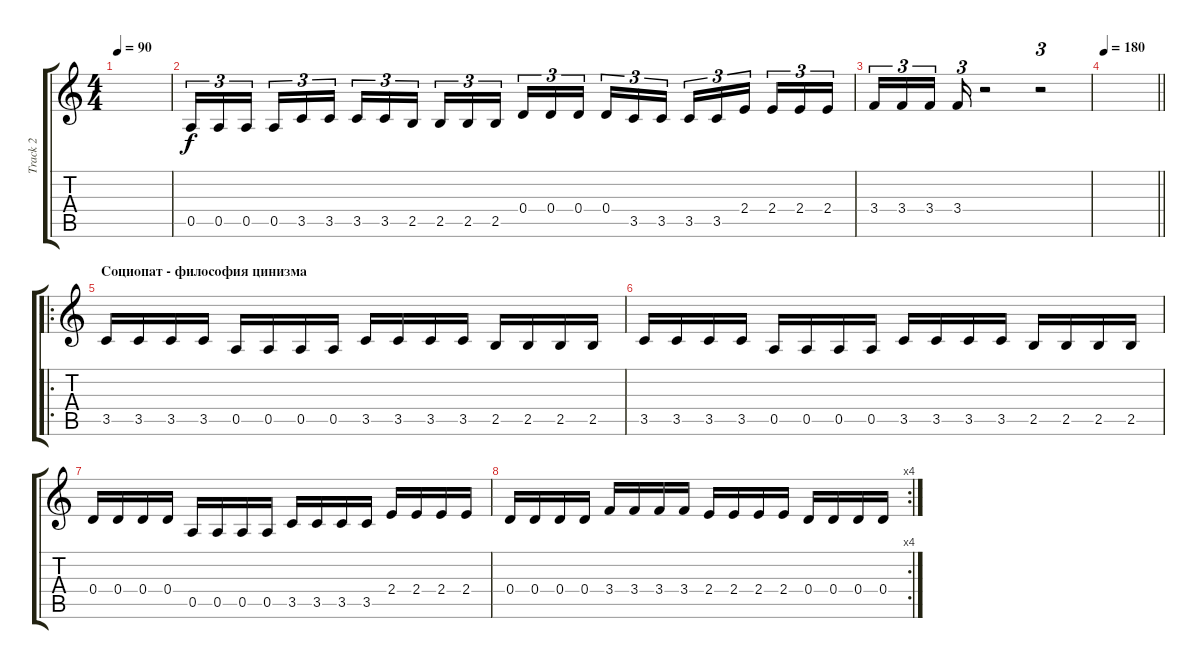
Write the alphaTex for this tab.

\track ("Track 2" "Track 2") {instrument distortionguitar}
\staff {score tabs}
\tuning (E4 B3 G3 D3 A2 E2) {hide}
\ts (4 4)
\tempo 90
\clef g2
\ks c
|
0.5.16{tu (3 2)} 0.5.16{tu (3 2)} 0.5.16{tu (3 2) beam splitsecondary} 0.5.16{tu (3 2)} 3.5.16{tu (3 2)} 3.5.16{tu (3 2)} 3.5.16{tu (3 2)} 3.5.16{tu (3 2)} 2.5.16{tu (3 2) beam splitsecondary} 2.5.16{tu (3 2)} 2.5.16{tu (3 2)} 2.5.16{tu (3 2)} 0.4.16{tu (3 2)} 0.4.16{tu (3 2)} 0.4.16{tu (3 2) beam splitsecondary} 0.4.16{tu (3 2)} 3.5.16{tu (3 2)} 3.5.16{tu (3 2)} 3.5.16{tu (3 2)} 3.5.16{tu (3 2)} 2.4.16{tu (3 2) beam splitsecondary} 2.4.16{tu (3 2)} 2.4.16{tu (3 2)} 2.4.16{tu (3 2)} |
3.4.16{tu (3 2)} 3.4.16{tu (3 2)} 3.4.16{tu (3 2) beam splitsecondary} 3.4.16{tu (3 2)} r.2 r.2{tu (3 2)} |
\tempo 180
\barLineRight lightlight
|
\ro
\section ("" "Социопат - философия цинизма")
3.5.16 3.5.16 3.5.16 3.5.16 0.5.16 0.5.16 0.5.16 0.5.16 3.5.16 3.5.16 3.5.16 3.5.16 2.5.16 2.5.16 2.5.16 2.5.16 |
3.5.16 3.5.16 3.5.16 3.5.16 0.5.16 0.5.16 0.5.16 0.5.16 3.5.16 3.5.16 3.5.16 3.5.16 2.5.16 2.5.16 2.5.16 2.5.16 |
0.4.16 0.4.16 0.4.16 0.4.16 0.5.16 0.5.16 0.5.16 0.5.16 3.5.16 3.5.16 3.5.16 3.5.16 2.4.16 2.4.16 2.4.16 2.4.16 |
\rc 4
0.4.16 0.4.16 0.4.16 0.4.16 3.4.16 3.4.16 3.4.16 3.4.16 2.4.16 2.4.16 2.4.16 2.4.16 0.4.16 0.4.16 0.4.16 0.4.16
